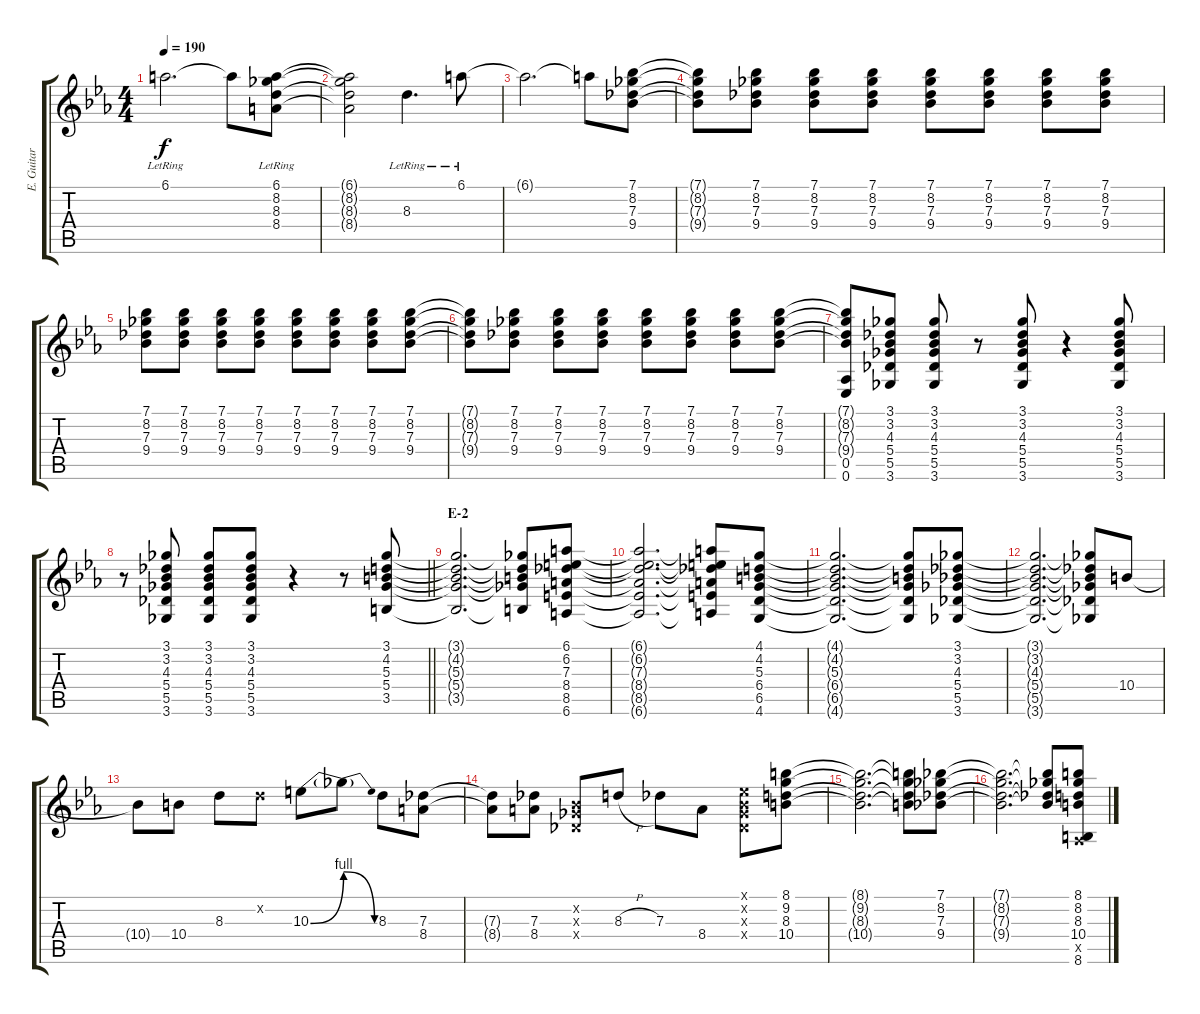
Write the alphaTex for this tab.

\track ("E. Guitar I" "E. Guitar ") {instrument overdrivenguitar}
\staff {score tabs}
\tuning (Eb4 Bb3 Gb3 Db3 Ab2 Eb2) {hide}
\ts (4 4)
\tempo 190
\clef g2
\ks eb
6.1{lr}.2{d dy f} 6.1{t}.8 (6.1{lr} 8.2{lr} 8.3{lr} 8.4{lr}).8 |
(6.1{t} 8.2{t} 8.3{t} 8.4{t}).2 8.3{lr}.4{d} 6.1{lr}.8 |
6.1{t}.2{d} 6.1{t}.8 (7.1 8.2 7.3 9.4).8 |
(7.1{t} 8.2{t} 7.3{t} 9.4{t}).8 (7.1 8.2 7.3 9.4).8 (7.1 8.2 7.3 9.4).8 (7.1 8.2 7.3 9.4).8 (7.1 8.2 7.3 9.4).8 (7.1 8.2 7.3 9.4).8 (7.1 8.2 7.3 9.4).8 (7.1 8.2 7.3 9.4).8 |
(7.1 8.2 7.3 9.4).8 (7.1 8.2 7.3 9.4).8 (7.1 8.2 7.3 9.4).8 (7.1 8.2 7.3 9.4).8 (7.1 8.2 7.3 9.4).8 (7.1 8.2 7.3 9.4).8 (7.1 8.2 7.3 9.4).8 (7.1 8.2 7.3 9.4).8 |
(7.1{t} 8.2{t} 7.3{t} 9.4{t}).8 (7.1 8.2 7.3 9.4).8 (7.1 8.2 7.3 9.4).8 (7.1 8.2 7.3 9.4).8 (7.1 8.2 7.3 9.4).8 (7.1 8.2 7.3 9.4).8 (7.1 8.2 7.3 9.4).8 (7.1 8.2 7.3 9.4).8 |
(7.1{t} 8.2{t} 7.3{t} 9.4{t} 0.5 0.6).8 (3.1 3.2 4.3 5.4 5.5 3.6).8 (3.1 3.2 4.3 5.4 5.5 3.6).8 r.8 (3.1 3.2 4.3 5.4 5.5 3.6).8 r.4 (3.1 3.2 4.3 5.4 5.5 3.6).8 |
\barLineRight lightlight
r.8 (3.1 3.2 4.3 5.4 5.5 3.6).8 (3.1 3.2 4.3 5.4 5.5 3.6).8 (3.1 3.2 4.3 5.4 5.5 3.6).8 r.4 r.8 (3.1 4.2 5.3 5.4 3.5).8 |
\section ("" "E-2")
(3.1{t} 4.2{t} 5.3{t} 5.4{t} 3.5{t}).2{d} (3.1{t} 4.2{t} 5.3{t} 5.4{t} 3.5{t}).8 (6.1 6.2 7.3 8.4 8.5 6.6).8 |
(6.1{t} 6.2{t} 7.3{t} 8.4{t} 8.5{t} 6.6{t}).2{d} (6.1{t} 6.2{t} 7.3{t} 8.4{t} 8.5{t} 6.6{t}).8 (4.1 4.2 5.3 6.4 6.5 4.6).8 |
(4.1{t} 4.2{t} 5.3{t} 6.4{t} 6.5{t} 4.6{t}).2{d} (4.1{t} 4.2{t} 5.3{t} 6.4{t} 6.5{t} 4.6{t}).8 (3.1 3.2 4.3 5.4 5.5 3.6).8 |
(3.1{t} 3.2{t} 4.3{t} 5.4{t} 5.5{t} 3.6{t}).2{d} (3.1{t} 3.2{t} 4.3{t} 5.4{t} 5.5{t} 3.6{t}).8 10.4.8 |
10.4{t}.8 10.4.8 8.3.8 4.2{x}.8 10.3{be (bend 0 0 60 4)}.8 10.3{be (release 0 4 60 0) t}.8 8.3.8 (7.3 8.4).8 |
(7.3{t} 8.4{t}).8 (7.3 8.4).8 (0.2{x} 0.3{x} 0.4{x}).8 8.3{h}.8 7.3.8 8.4.8 (0.1{x} 0.2{x} 0.3{x} 0.4{x}).8 (8.1 9.2 8.3 10.4).8 |
(8.1{t} 9.2{t} 8.3{t} 10.4{t}).2{d} (8.1{t} 9.2{t} 8.3{t} 10.4{t}).8 (7.1 8.2 7.3 9.4).8 |
(7.1{t} 8.2{t} 7.3{t} 9.4{t}).2{d} (7.1{t} 8.2{t} 7.3{t} 9.4{t}).8 (8.1 8.2 8.3 10.4 0.5{x} 8.6).8
